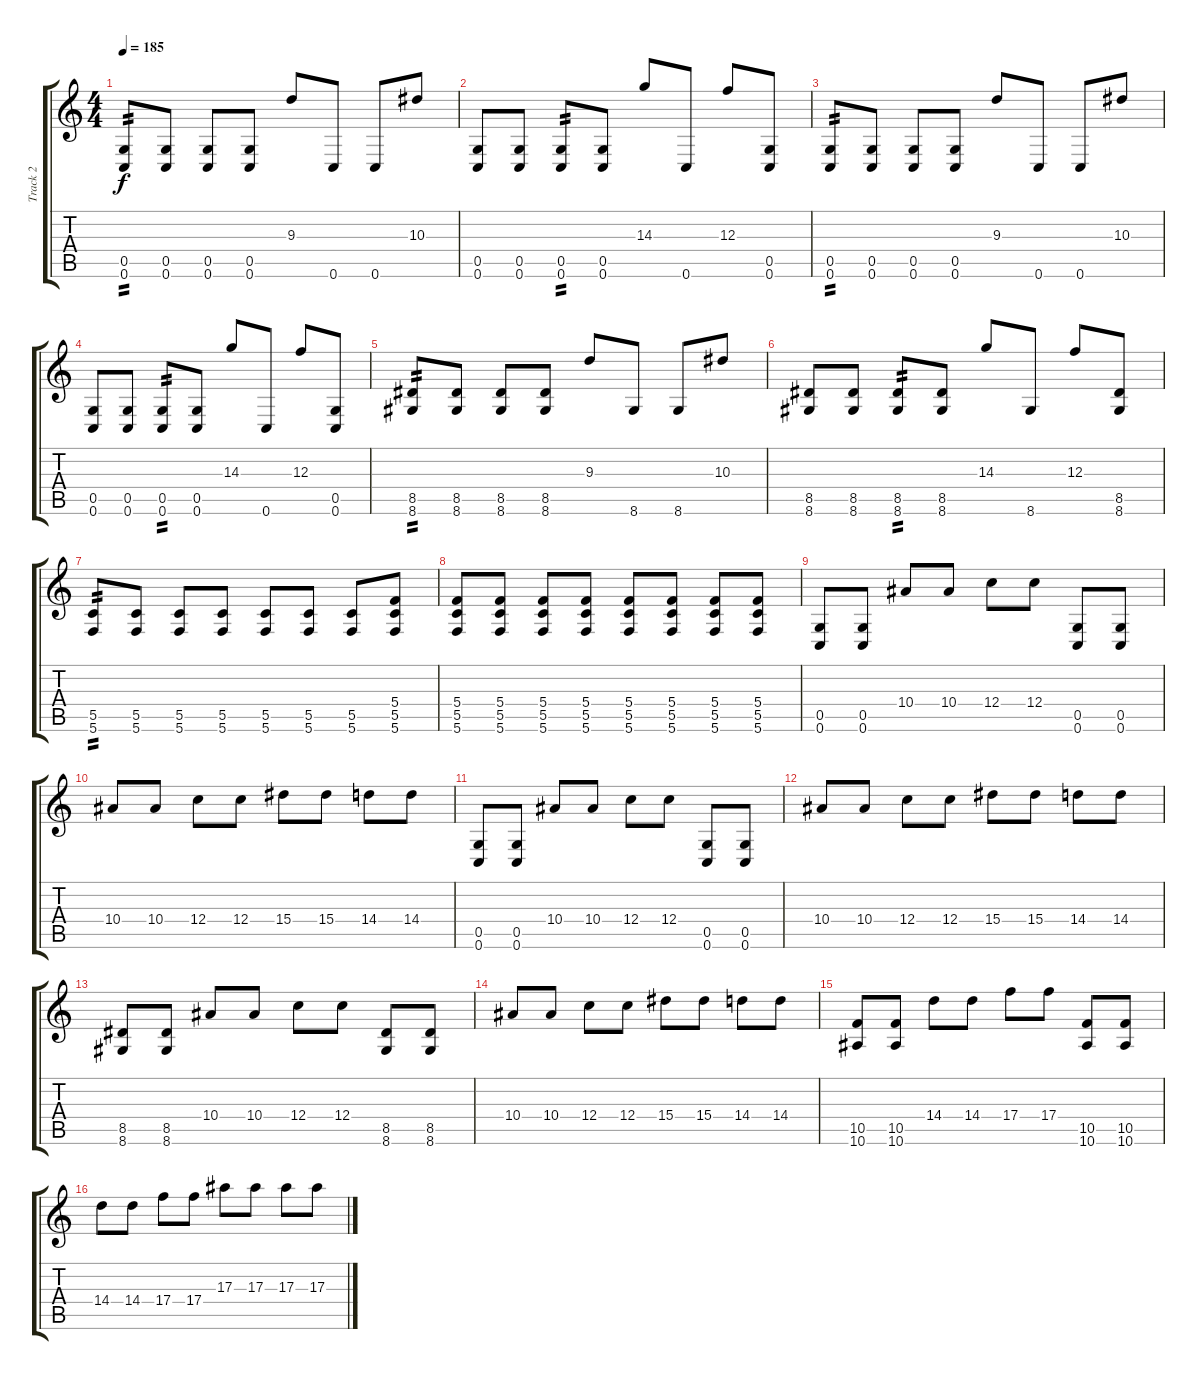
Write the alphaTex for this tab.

\track ("Track 2" "Track 2") {instrument overdrivenguitar}
\staff {score tabs}
\tuning (D4 A3 F3 C3 G2 C2) {hide}
\ts (4 4)
\tempo 185
\clef g2
\ks c
(0.5 0.6).8{tp 2 dy f} (0.5 0.6).8 (0.5 0.6).8 (0.5 0.6).8 9.3.8 0.6.8 0.6.8 10.3.8 |
(0.5 0.6).8 (0.5 0.6).8 (0.5 0.6).8{tp 2} (0.5 0.6).8 14.3.8 0.6.8 12.3.8 (0.5 0.6).8 |
(0.5 0.6).8{tp 2} (0.5 0.6).8 (0.5 0.6).8 (0.5 0.6).8 9.3.8 0.6.8 0.6.8 10.3.8 |
(0.5 0.6).8 (0.5 0.6).8 (0.5 0.6).8{tp 2} (0.5 0.6).8 14.3.8 0.6.8 12.3.8 (0.5 0.6).8 |
(8.5 8.6).8{tp 2} (8.5 8.6).8 (8.5 8.6).8 (8.5 8.6).8 9.3.8 8.6.8 8.6.8 10.3.8 |
(8.5 8.6).8 (8.5 8.6).8 (8.5 8.6).8{tp 2} (8.5 8.6).8 14.3.8 8.6.8 12.3.8 (8.5 8.6).8 |
(5.5 5.6).8{tp 2} (5.5 5.6).8 (5.5 5.6).8 (5.5 5.6).8 (5.5 5.6).8 (5.5 5.6).8 (5.5 5.6).8 (5.4 5.5 5.6).8 |
(5.4 5.5 5.6).8 (5.4 5.5 5.6).8 (5.4 5.5 5.6).8 (5.4 5.5 5.6).8 (5.4 5.5 5.6).8 (5.4 5.5 5.6).8 (5.4 5.5 5.6).8 (5.4 5.5 5.6).8 |
(0.5 0.6).8 (0.5 0.6).8 10.4.8 10.4.8 12.4.8 12.4.8 (0.5 0.6).8 (0.5 0.6).8 |
10.4.8 10.4.8 12.4.8 12.4.8 15.4.8 15.4.8 14.4.8 14.4.8 |
(0.5 0.6).8 (0.5 0.6).8 10.4.8 10.4.8 12.4.8 12.4.8 (0.5 0.6).8 (0.5 0.6).8 |
10.4.8 10.4.8 12.4.8 12.4.8 15.4.8 15.4.8 14.4.8 14.4.8 |
(8.5 8.6).8 (8.5 8.6).8 10.4.8 10.4.8 12.4.8 12.4.8 (8.5 8.6).8 (8.5 8.6).8 |
10.4.8 10.4.8 12.4.8 12.4.8 15.4.8 15.4.8 14.4.8 14.4.8 |
(10.5 10.6).8 (10.5 10.6).8 14.4.8 14.4.8 17.4.8 17.4.8 (10.5 10.6).8 (10.5 10.6).8 |
14.4.8 14.4.8 17.4.8 17.4.8 17.3.8 17.3.8 17.3.8 17.3.8
